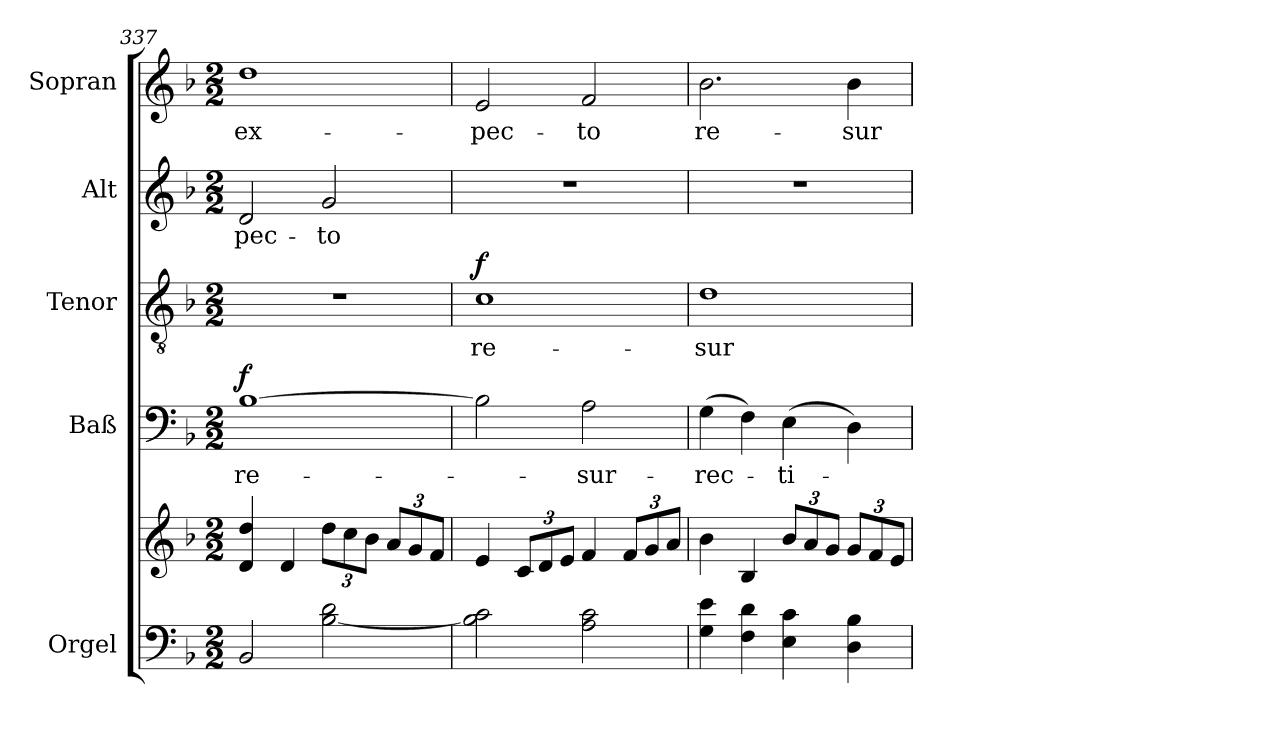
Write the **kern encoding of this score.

**kern	**kern	**kern	**text	**dynam	**kern	**text	**dynam	**kern	**text	**kern	**text
*part5	*part5	*part4	*part4	*part4	*part3	*part3	*part3	*part2	*part2	*part1	*part1
*staff6	*staff5	*staff4	*staff4	*staff4	*staff3	*staff3	*staff3	*staff2	*staff2	*staff1	*staff1
*I"Orgel	*	*I"Baß	*	*	*I"Tenor	*	*	*I"Alt	*	*I"Sopran	*
*I'Org.	*	*	*	*	*	*	*	*	*	*	*
*clefF4	*clefG2	*clefF4	*	*	*clefGv2	*	*	*clefG2	*	*clefG2	*
*k[b-]	*k[b-]	*k[b-]	*	*	*k[b-]	*	*	*k[b-]	*	*k[b-]	*
*F:	*F:	*F:	*	*	*F:	*	*	*F:	*	*F:	*
*M2/2	*M2/2	*M2/2	*	*	*M2/2	*	*	*M2/2	*	*M2/2	*
=337	=337	=337	=337	=337	=337	=337	=337	=337	=337	=337	=337
!	!	!	!LO:LY:b	!LO:DY:a	!	!	!	!	!LO:LY:b	!	!LO:LY:b
2BB-/	4d/ 4dd/	[1B-	re-	f	1r	.	.	2d/	-pec-	1dd	ex-
.	4d/	.	.	.	.	.	.	.	.	.	.
*	*Xbrackettup	*	*	*	*	*	*	*	*	*	*
!	!	!	!	!	!	!	!	!	!LO:LY:b	!	!
[2B-\ 2d\	12dd\L	.	.	.	.	.	.	2g/	-to	.	.
.	12cc\	.	.	.	.	.	.	.	.	.	.
.	12b-\J	.	.	.	.	.	.	.	.	.	.
.	12a/L	.	.	.	.	.	.	.	.	.	.
.	12g/	.	.	.	.	.	.	.	.	.	.
.	12f/J	.	.	.	.	.	.	.	.	.	.
=338	=338	=338	=338	=338	=338	=338	=338	=338	=338	=338	=338
!	!	!	!	!	!	!LO:LY:b	!LO:DY:a	!	!	!	!LO:LY:b
2B-\] 2c\	4e/	2B-\]	.	.	1c	re-	f	1r	.	2e/	-pec-
.	12c/L	.	.	.	.	.	.	.	.	.	.
.	12d/	.	.	.	.	.	.	.	.	.	.
.	12e/J	.	.	.	.	.	.	.	.	.	.
!	!	!	!LO:LY:b	!	!	!	!	!	!	!	!LO:LY:b
2A\ 2c\	4f/	2A\	-sur-	.	.	.	.	.	.	2f/	-to
.	12f/L	.	.	.	.	.	.	.	.	.	.
.	12g/	.	.	.	.	.	.	.	.	.	.
.	12a/J	.	.	.	.	.	.	.	.	.	.
!!LO:LB:g=z
=339	=339	=339	=339	=339	=339	=339	=339	=339	=339	=339	=339
!	!	!	!LO:LY:b	!	!	!LO:LY:b	!	!	!	!	!LO:LY:b
4G\ 4e\	4b-\	(>4G\	-rec-	.	1d	-sur-	.	1r	.	2.b-\	re-
4F\ 4d\	4B-/	4F\)	.	.	.	.	.	.	.	.	.
!	!	!	!LO:LY:b	!	!	!	!	!	!	!	!
4E\ 4c\	12b-/L	(>4E\	-ti-	.	.	.	.	.	.	.	.
.	12a/	.	.	.	.	.	.	.	.	.	.
.	12g/J	.	.	.	.	.	.	.	.	.	.
!	!	!	!	!	!	!	!	!	!	!	!LO:LY:b
4D\ 4B-\	12g/L	4D\)	.	.	.	.	.	.	.	4b-\	-sur-
.	12f/	.	.	.	.	.	.	.	.	.	.
.	12e/J	.	.	.	.	.	.	.	.	.	.
=	=	=	=	=	=	=	=	=	=	=	=
*-	*-	*-	*-	*-	*-	*-	*-	*-	*-	*-	*-
